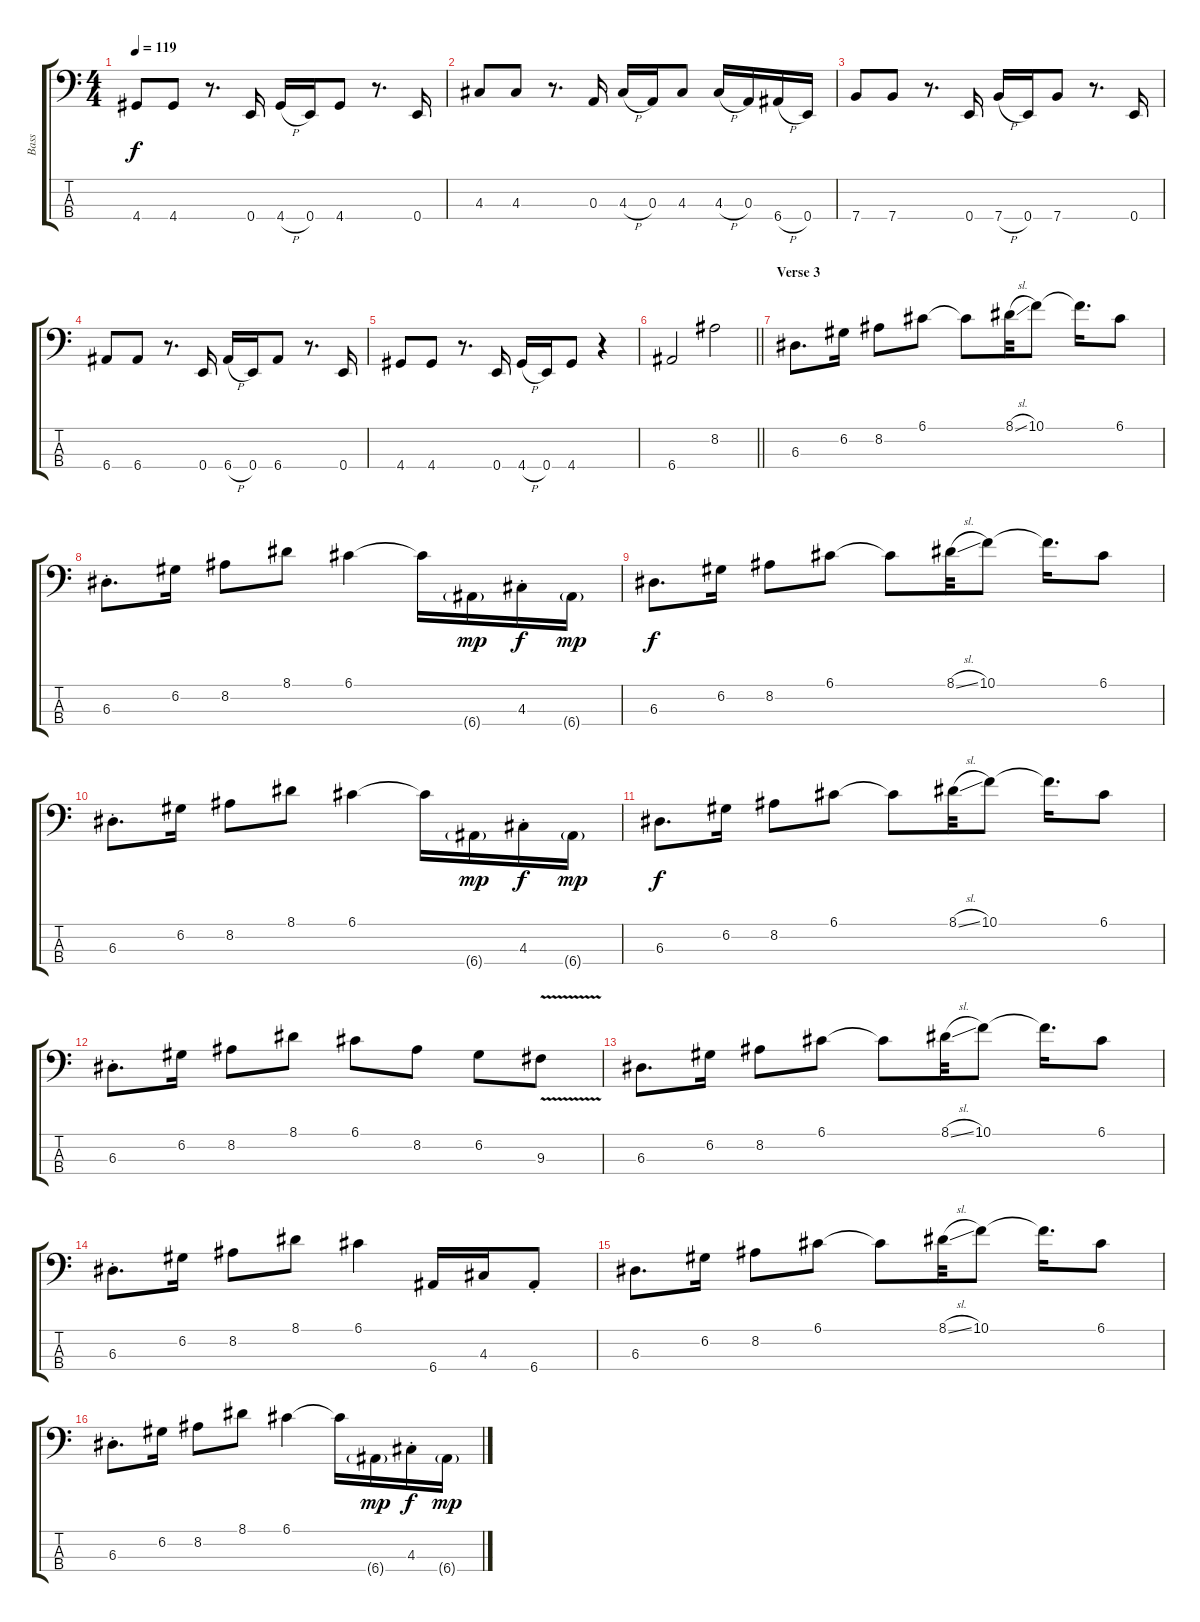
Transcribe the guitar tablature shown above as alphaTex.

\track ("Bass" "Bass") {instrument electricbassfinger}
\staff {score tabs}
\tuning (G2 D2 A1 E1) {hide}
\ts (4 4)
\tempo 119
\clef f4
\ks c
4.4.8{dy f} 4.4.8 r.8{d} 0.4.16 4.4{h}.16 0.4.16 4.4.8 r.8{d} 0.4.16 |
4.3.8 4.3.8 r.8{d} 0.3.16 4.3{h}.16 0.3.16 4.3.8 4.3{h}.16 0.3.16 6.4{h}.16 0.4.16 |
7.4.8 7.4.8 r.8{d} 0.4.16 7.4{h}.16 0.4.16 7.4.8 r.8{d} 0.4.16 |
6.4.8 6.4.8 r.8{d} 0.4.16 6.4{h}.16 0.4.16 6.4.8 r.8{d} 0.4.16 |
4.4.8 4.4.8 r.8{d} 0.4.16 4.4{h}.16 0.4.16 4.4.8 r.4 |
\barLineRight lightlight
6.4.2 8.2.2 |
\section ("" "Verse 3")
6.3.8{d} 6.2.16 8.2.8 6.1.8 6.1{t}.8 8.1{sl}.32 10.1.8 10.1{t}.16{d} 6.1.8 |
6.3{st}.8{d} 6.2.16 8.2.8 8.1.8 6.1.4 6.1{t}.16 6.4{g}.16{dy mp} 4.3{st}.16{dy f} 6.4{g}.16{dy mp} |
6.3.8{d dy f} 6.2.16 8.2.8 6.1.8 6.1{t}.8 8.1{sl}.32 10.1.8 10.1{t}.16{d} 6.1.8 |
6.3{st}.8{d} 6.2.16 8.2.8 8.1.8 6.1.4 6.1{t}.16 6.4{g}.16{dy mp} 4.3{st}.16{dy f} 6.4{g}.16{dy mp} |
6.3.8{d dy f} 6.2.16 8.2.8 6.1.8 6.1{t}.8 8.1{sl}.32 10.1.8 10.1{t}.16{d} 6.1.8 |
6.3{st}.8{d} 6.2.16 8.2.8 8.1.8 6.1.8 8.2.8 6.2.8 9.3{v}.8 |
6.3.8{d} 6.2.16 8.2.8 6.1.8 6.1{t}.8 8.1{sl}.32 10.1.8 10.1{t}.16{d} 6.1.8 |
6.3{st}.8{d} 6.2.16 8.2.8 8.1.8 6.1.4 6.4.16 4.3.16 6.4{st}.8 |
6.3.8{d} 6.2.16 8.2.8 6.1.8 6.1{t}.8 8.1{sl}.32 10.1.8 10.1{t}.16{d} 6.1.8 |
6.3{st}.8{d} 6.2.16 8.2.8 8.1.8 6.1.4 6.1{t}.16 6.4{g}.16{dy mp} 4.3{st}.16{dy f} 6.4{g}.16{dy mp}
